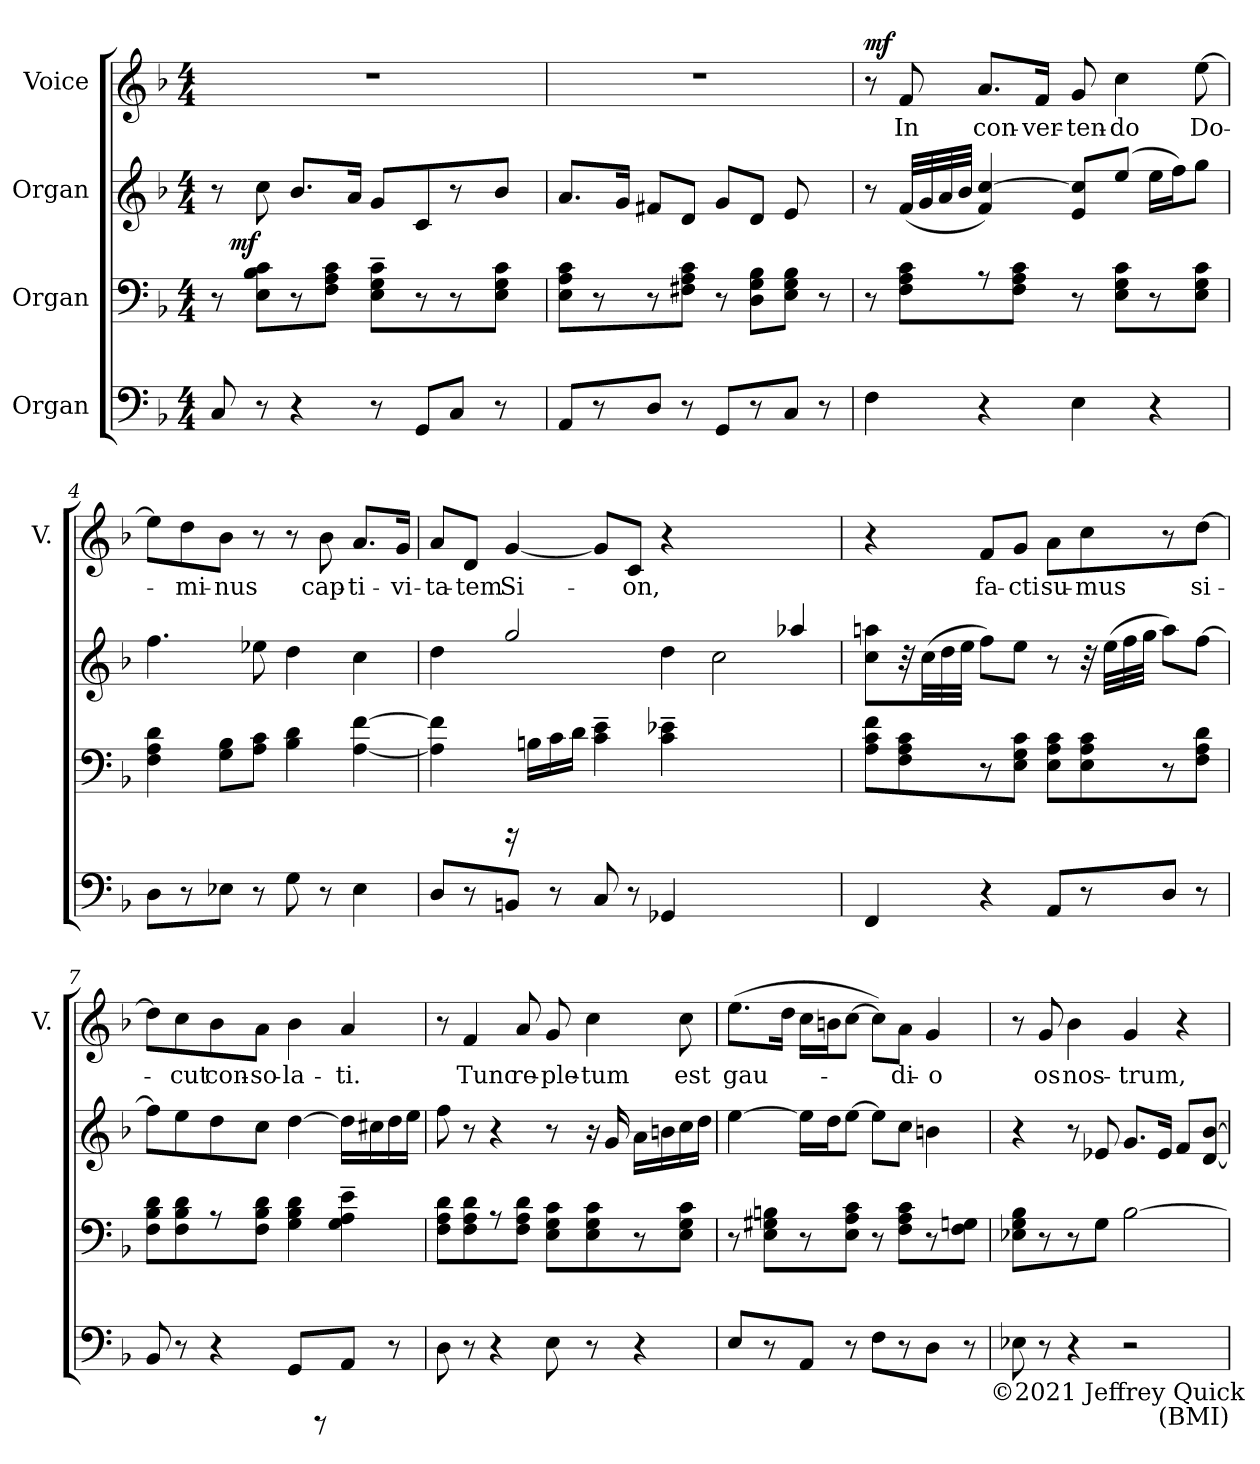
**kern	**kern	**dynam	**kern	**kern	**text	**dynam
*part4	*part3	*part3	*part2	*part1	*part1	*part1
*staff4	*staff3	*staff3	*staff2	*staff1	*staff1	*staff1
*I"Organ	*I"Organ	*	*I"Organ	*I"Voice	*	*
*	*	*	*	*I'V.	*	*
!!LO:PB:g=z
*stria5	*stria5	*	*stria5	*stria5	*	*
*clefF4	*clefF4	*	*clefG2	*clefG2	*	*
*k[b-]	*k[b-]	*	*k[b-]	*k[b-]	*	*
*F:	*F:	*	*F:	*F:	*	*
*M4/4	*M4/4	*	*M4/4	*M4/4	*	*
=1	=1	=1	=1	=1	=1	=1
*	*^	*	*	*	*	*
8C/	8r	32.ryy	.	8r	1r	.	.
!	!	!	!LO:DY:a	!	!	!	!
.	.	2ryy	mf	.	.	.	.
8r	8B-\ 8c\ 8E\L	.	.	8cc\	.	.	.
4r	8r	.	.	8.b-/L	.	.	.
.	8c\ 8A\ 8F\J	.	.	.	.	.	.
.	.	.	.	16a/J	.	.	.
8r	8c\~> 8G\~> 8E\~>L	.	.	8g/L	.	.	.
.	.	4ryy	.	.	.	.	.
8GG/L	8r	.	.	8c/	.	.	.
8C/J	8r	.	.	8r	.	.	.
.	.	8ryy	.	.	.	.	.
8r	8c\ 8G\ 8E\J	.	.	8b-/J	.	.	.
.	.	16ryy	.	.	.	.	.
.	.	64ryy	.	.	.	.	.
*	*v	*v	*	*	*	*	*
=2	=2	=2	=2	=2	=2	=2
8AA/L	8c\ 8A\ 8E\L	.	8.a/L	1r	.	.
8r	8r	.	.	.	.	.
.	.	.	16g/J	.	.	.
8D/J	8r	.	8f#X/L	.	.	.
8r	8c\ 8A\ 8F#X\J	.	8d/J	.	.	.
8GG/L	8r	.	8g/L	.	.	.
8r	8B-\ 8G\ 8D\L	.	8d/J	.	.	.
8C/J	8B-\ 8G\ 8E\J	.	8e/	.	.	.
8r	8r	.	8ryy	.	.	.
=3	=3	=3	=3	=3	=3	=3
!	!	!	!	!	!	!LO:DY:a
4F\	8r	.	8r	8r	.	mf
!	!	!	!	!	!LO:LY:b:cj	!
.	8c\ 8A\ 8F\L	.	(<32f/L	8f/	In	.
.	.	.	32g/	.	.	.
.	.	.	32a/	.	.	.
.	.	.	32b-/J	.	.	.
!	!	!	!	!	!LO:LY:b	!
4r	8r	.	[<4cc/ 4f/)	8.a/L	con-	.
.	8c\ 8A\ 8F\J	.	.	.	.	.
!	!	!	!	!	!LO:LY:b:cj	!
.	.	.	.	16f/J	-ver-	.
!	!	!	!	!	!LO:LY:b:cj	!
4E\	8r	.	8cc/] 8e/L	8g/	-ten-	.
!	!	!	!	!	!LO:LY:b:rj	!
.	8c\ 8G\ 8E\L	.	(>8ee/J	4cc\	-do	.
4r	8r	.	16ee\L	.	.	.
.	.	.	16ff\)	.	.	.
!	!	!	!	!	!LO:LY:b:cj	!
.	8c\ 8G\ 8E\J	.	8gg\J	[>8ee\	Do-	.
=4	=4	=4	=4	=4	=4	=4
8D\L	4d\ 4A\ 4F\	.	4.ff\	8ee\L]	.	.
!	!	!	!	!	!LO:LY:b	!
8r	.	.	.	8dd\	-mi-	.
!	!	!	!	!	!LO:LY:b:cj	!
8E-X\J	8B-\ 8G\L	.	.	8b-\J	-nus	.
8r	8c\ 8A\J	.	8ee-X\	8r	.	.
8G\	4d\ 4B-\	.	4dd\	8r	.	.
!	!	!	!	!	!LO:LY:b:cj	!
8r	.	.	.	8b-\	cap-	.
!	!	!	!	!	!LO:LY:b:rj	!
4E-\	[<4f\ [>4A\	.	4cc\	8.a/L	-ti-	.
!	!	!	!	!	!LO:LY:b:cj	!
.	.	.	.	16g/J	-vi-	.
!!LO:LB:g=z
=5	=5	=5	=5	=5	=5	=5
!	!	!	!	!	!LO:LY:b:cj	!
8D/L	4f\] 4A\]	.	4dd\	8a/L	-ta-	.
!	!	!	!	!	!LO:LY:b:cj	!
8r	.	.	.	8d/J	-tem	.
!	!	!	!	!	!LO:LY:b:cj	!
8BBn/J	16rEEE	.	2gg/	[<4g/	Si-	.
.	16Bn\L	.	.	.	.	.
8r	16c\	.	.	.	.	.
.	16d\J	.	.	.	.	.
8C/	4e\~> 4c\~>	.	.	8g/L]	.	.
!	!	!	!	!	!LO:LY:b:cj	!
8r	.	.	.	8c/J	-on,	.
4GG-X/	4e-X\~> 4c\~>	.	4dd\	4r	.	.
2.ryy	2.ryy	.	2cc\	2.ryy	.	.
.	.	.	4aa-X/	.	.	.
=6	=6	=6	=6	=6	=6	=6
4FF/	8f\ 8c\ 8A\L	.	8aan\ 8cc\L	4r	.	.
.	8c\ 8A\ 8F\	.	32ra	.	.	.
.	.	.	(>32cc\	.	.	.
.	.	.	32dd\	.	.	.
.	.	.	32ee\J	.	.	.
!	!	!	!	!	!LO:LY:b:cj	!
4r	8r	.	8ff\L)	8f/L	fa-	.
!	!	!	!	!	!LO:LY:b:cj	!
.	8c\ 8G\ 8E\J	.	8ee\J	8g/J	-cti	.
!	!	!	!	!	!LO:LY:b:cj	!
8AA/L	8c\ 8A\ 8E\L	.	8r	8a\L	su-	.
!	!	!	!	!	!LO:LY:b	!
8r	8c\ 8A\ 8E\	.	32ra	8cc\	-mus	.
.	.	.	(>32ee\L	.	.	.
.	.	.	32ff\	.	.	.
.	.	.	32gg\J	.	.	.
8D/J	8r	.	8aa\L)	8r	.	.
!	!	!	!	!	!LO:LY:b:cj	!
8r	8d\ 8A\ 8F\J	.	[>8ff\J	[>8dd\J	si-	.
=7	=7	=7	=7	=7	=7	=7
8BB-/	8d\ 8B-\ 8F\L	.	8ff\L]	8dd\L]	.	.
!	!	!	!	!	!LO:LY:b:cj	!
8r	8d\ 8B-\ 8F\	.	8ee\	8cc\	-cut	.
!	!	!	!	!	!LO:LY:b:cj	!
4r	8r	.	8dd\	8b-\	con-	.
!	!	!	!	!	!LO:LY:b:rj	!
.	8d\ 8B-\ 8F\J	.	8cc\J	8a\J	-so-	.
!	!	!	!	!	!LO:LY:b:cj	!
8GG/L	4d\ 4B-\ 4G\	.	[>4dd\	4b-\	-la-	.
8rDDD	.	.	.	.	.	.
!	!	!	!	!	!LO:LY:b:cj	!
8AA/J	4G\~> 4e\~> 4A\~>	.	16dd\L]	4a/	-ti.	.
.	.	.	16cc#X\	.	.	.
8r	.	.	16dd\	.	.	.
.	.	.	16ee\J	.	.	.
!!LO:LB:g=z
=8	=8	=8	=8	=8	=8	=8
8D\	8d\ 8A\ 8F\L	.	8ff\	8r	.	.
!	!	!	!	!	!LO:LY:b:cj	!
8r	8d\ 8A\ 8F\	.	8r	4f/	Tunc	.
4r	8r	.	4r	.	.	.
!	!	!	!	!	!LO:LY:b	!
.	8d\ 8A\ 8F\J	.	.	8a/	re-	.
!	!	!	!	!	!LO:LY:b:cj	!
8E\	8c\ 8G\ 8E\L	.	8r	8g/	-ple-	.
!	!	!	!	!	!LO:LY:b:rj	!
8r	8c\ 8G\ 8E\	.	16ra	4cc\	-tum	.
.	.	.	16g/	.	.	.
4r	8r	.	16a\L	.	.	.
.	.	.	16bn\	.	.	.
!	!	!	!	!	!LO:LY:b:cj	!
.	8c\ 8G\ 8E\J	.	16cc\	8cc\	est	.
.	.	.	16dd\J	.	.	.
=9	=9	=9	=9	=9	=9	=9
!	!	!	!	!	!LO:LY:b:cj	!
8E/L	8r	.	[>4ee\	(>8.ee\L	gau-	.
8r	8Bn\ 8G#X\ 8E\L	.	.	.	.	.
.	.	.	.	16dd\J	.	.
8AA/J	8r	.	16ee\L]	16cc\L	.	.
.	.	.	16dd\	16bn\	.	.
8r	8c\ 8A\ 8E\J	.	[>8ee\J	[>8cc\J	.	.
8F\L	8r	.	8ee\L]	8cc\L])	.	.
!	!	!	!	!	!LO:LY:b:cj	!
8r	8c\ 8A\ 8F\L	.	8cc\J	8a\J	-di-	.
!	!	!	!	!	!LO:LY:b:cj	!
8D\J	8r	.	4bn\	4g/	-o	.
8r	8F\ 8Gn\J	.	.	.	.	.
!LO:TX:b:t=©2021 Jeffrey Quick	!	!	!	!	!	!
=10	=10	=10	=10	=10	=10	=10
8E-X\	8B-\ 8G\ 8E-X\L	.	4r	8r	.	.
!	!	!	!	!	!LO:LY:b:cj	!
8r	8r	.	.	8g/	os	.
!	!	!	!	!	!LO:LY:b:cj	!
4r	8r	.	8r	4b-\	nos-	.
.	8G\J	.	8e-X/	.	.	.
!	!	!	!	!	!LO:LY:b:cj	!
2r	[>2B-\	.	8.g/L	4g/	-trum,	.
.	.	.	16e-/J	.	.	.
.	.	.	8f/L	4r	.	.
.	.	.	[>8b-/ [<8d/J	.	.	.
!LO:TX:b:t=(BMI)	!	!	!	!	!	!
=	=	=	=	=	=	=
*-	*-	*-	*-	*-	*-	*-
